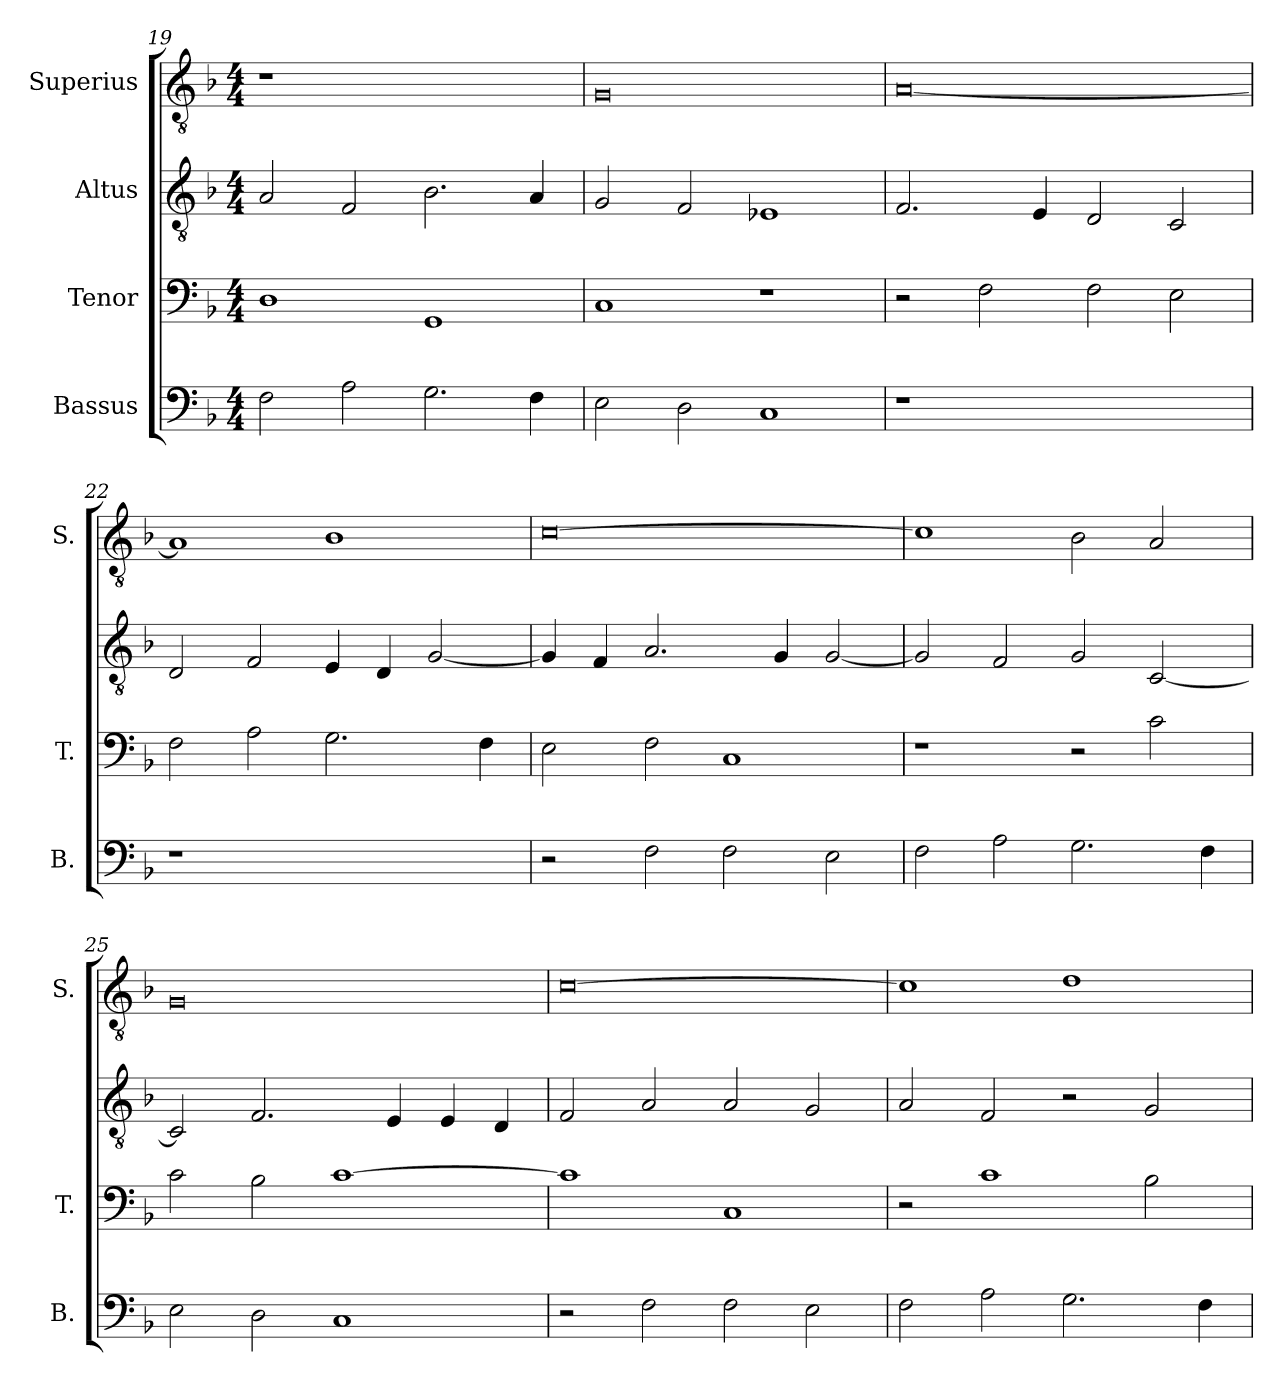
**kern	**kern	**kern	**kern
*part4	*part3	*part2	*part1
*staff4	*staff3	*staff2	*staff1
*I"Bassus	*I"Tenor	*I"Altus	*I"Superius
*I'B.	*I'T.	*	*I'S.
*clefF4	*clefF4	*clefGv2	*clefGv2
*	*	*ITrd7c12	*ITrd7c12
*k[b-]	*k[b-]	*k[b-]	*k[b-]
*F:	*F:	*F:	*F:
*M4/4	*M4/4	*M4/4	*M4/4
=19	=19	=19	=19
!	!	!	!LO:N:vis=1
2Fi\	1Di	2AAi/	1r
2Ai\	.	2FFi/	.
2.Gi\	1GGi	2.BB-i\	1ryy
4Fi\	.	4AAi/	.
=20	=20	=20	=20
2Ei\	1Ci	2GGi/	0GGi
2Di\	.	2FFi/	.
1Ci	1r	1EE-Xi	.
!!LO:LB:g=z
=21	=21	=21	=21
!LO:N:vis=1	!	!	!
1r	2r	2.FFi/	[<0AAi
.	2Fi\	.	.
.	.	4EEi/	.
1ryy	2Fi\	2DDi/	.
.	2Ei\	2CCi/	.
=22	=22	=22	=22
!LO:N:vis=1	!	!	!
1r	2Fi\	2DDi/	1AAi]
.	2Ai\	2FFi/	.
1ryy	2.Gi\	4EEi/	1BB-i
.	.	4DDi/	.
.	.	[<2GGi/	.
.	4Fi\	.	.
=23	=23	=23	=23
2r	2Ei\	4GGi/]	[>0Ci
.	.	4FFi/	.
2Fi\	2Fi\	2.AAi/	.
2Fi\	1Ci	.	.
.	.	4GGi/	.
2Ei\	.	[<2GGi/	.
=24	=24	=24	=24
2Fi\	1r	2GGi/]	1Ci]
2Ai\	.	2FFi/	.
2.Gi\	2r	2GGi/	2BB-i\
.	2ci\	[<2CCi/	2AAi/
4Fi\	.	.	.
=25	=25	=25	=25
2Ei\	2ci\	2CCi/]	0GGi
2Di\	2B-i\	2.FFi/	.
1Ci	[>1ci	.	.
.	.	4EEi/	.
.	.	4EEi/	.
.	.	4DDi/	.
!!LO:LB:g=z
=26	=26	=26	=26
2r	1ci]	2FFi/	[>0Ci
2Fi\	.	2AAi/	.
2Fi\	1Ci	2AAi/	.
2Ei\	.	2GGi/	.
=27	=27	=27	=27
2Fi\	2r	2AAi/	1Ci]
2Ai\	1ci	2FFi/	.
2.Gi\	.	2r	1Di
.	2B-i\	2GGi/	.
4Fi\	.	.	.
=	=	=	=
*-	*-	*-	*-
